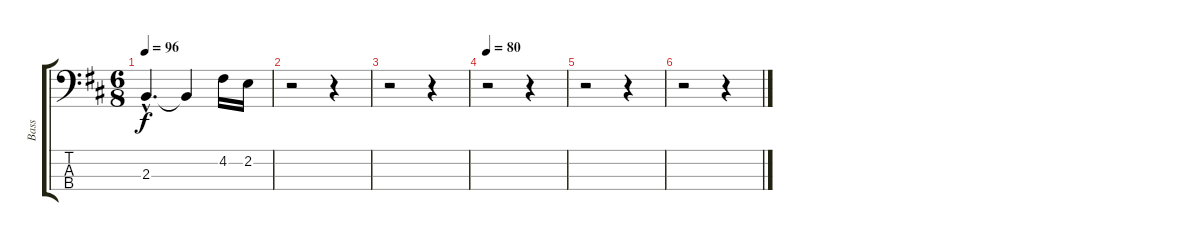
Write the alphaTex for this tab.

\track ("Bass" "Bass") {instrument electricbassfinger}
\staff {score tabs}
\tuning (G2 D2 A1 E1) {hide}
\ts (6 8)
\tempo 96
\clef f4
\ks bminor
2.3{hac}.4{d dy f} 2.3{t}.4 4.2.16 2.2.16 |
r.2 r.4 |
r.2 r.4 |
\tempo 80
r.2 r.4 |
r.2 r.4 |
r.2 r.4
